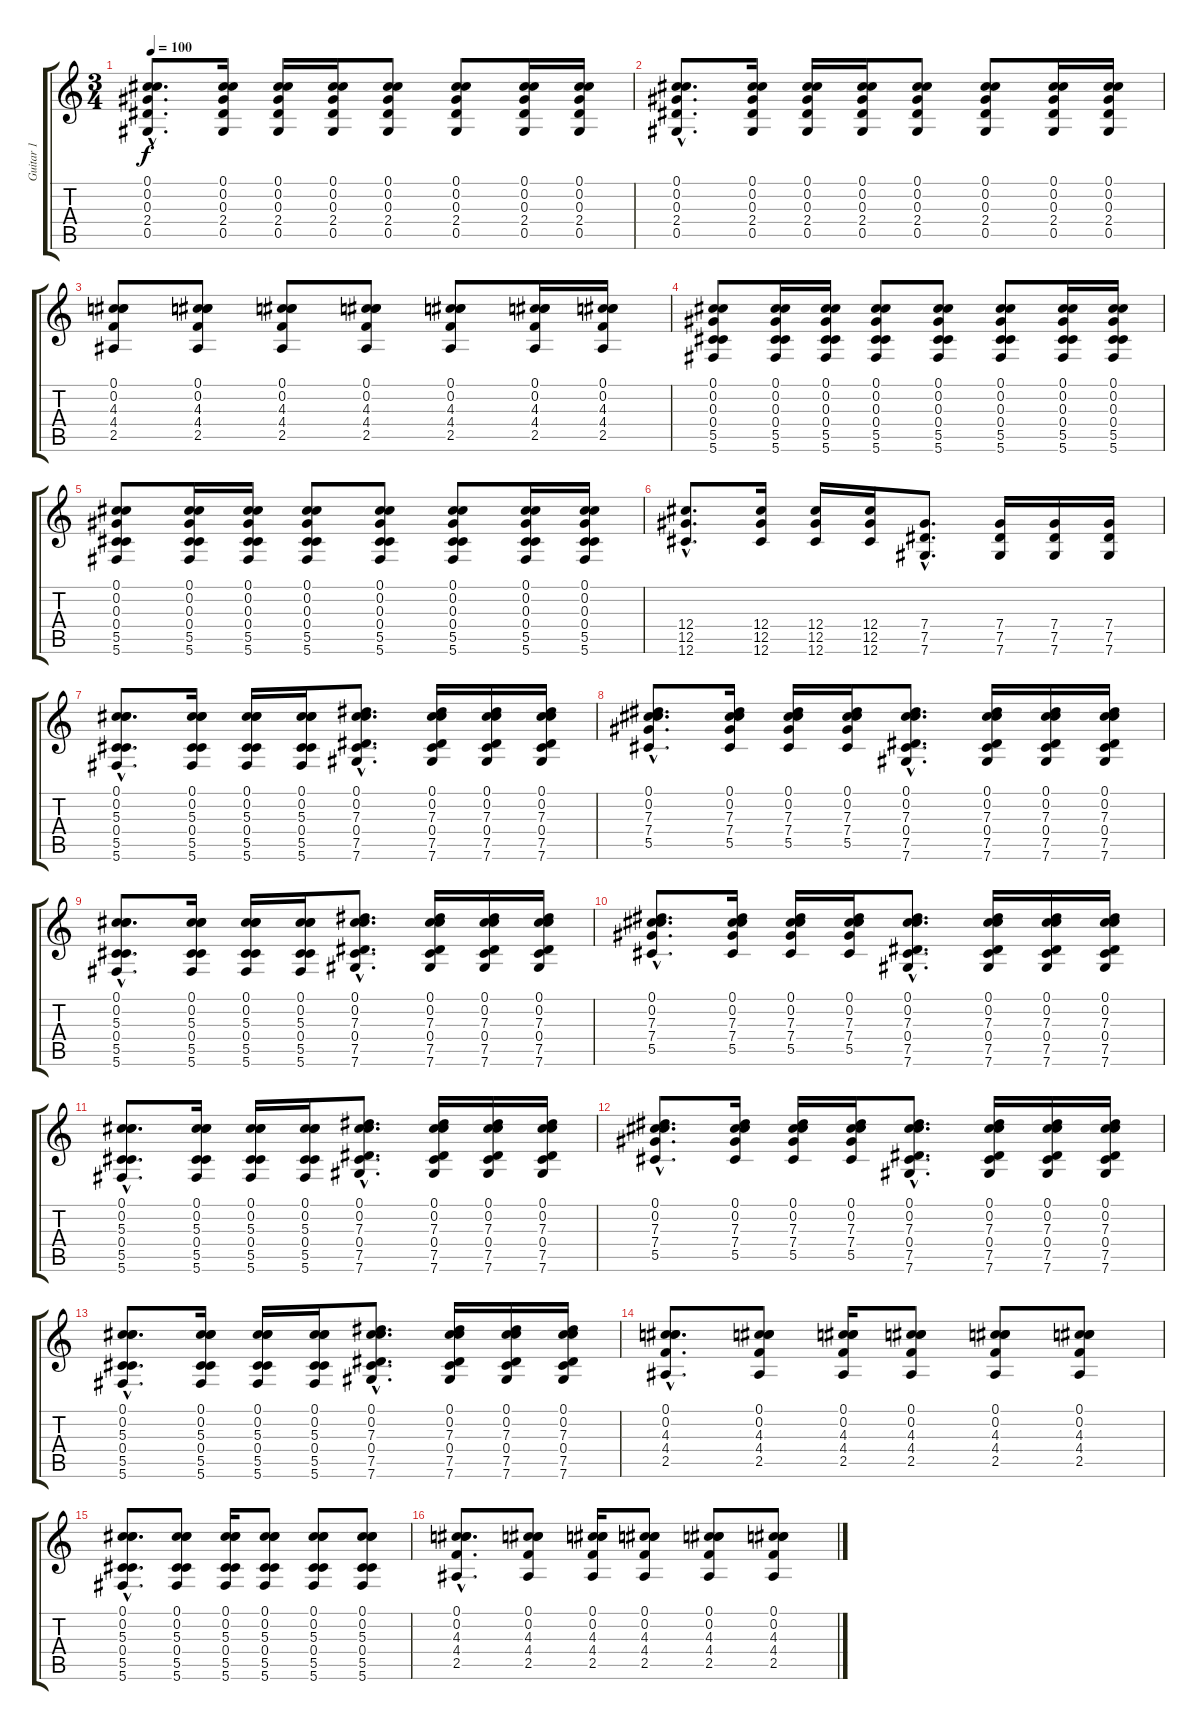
\track ("Guitar 1" "Guitar 1") {instrument overdrivenguitar}
\staff {score tabs}
\tuning (Db4 Db4 Ab3 Db3 Ab2 Db2) {hide}
\ts (3 4)
\tempo 100
\clef g2
\ks c
(0.1{hac} 0.2{hac} 0.3{hac} 2.4{hac} 0.5{hac}).8{d dy f} (0.1 0.2 0.3 2.4 0.5).16 (0.1 0.2 0.3 2.4 0.5).16 (0.1 0.2 0.3 2.4 0.5).16 (0.1 0.2 0.3 2.4 0.5).8 (0.1 0.2 0.3 2.4 0.5).8 (0.1 0.2 0.3 2.4 0.5).16 (0.1 0.2 0.3 2.4 0.5).16 |
(0.1{hac} 0.2{hac} 0.3{hac} 2.4{hac} 0.5{hac}).8{d} (0.1 0.2 0.3 2.4 0.5).16 (0.1 0.2 0.3 2.4 0.5).16 (0.1 0.2 0.3 2.4 0.5).16 (0.1 0.2 0.3 2.4 0.5).8 (0.1 0.2 0.3 2.4 0.5).8 (0.1 0.2 0.3 2.4 0.5).16 (0.1 0.2 0.3 2.4 0.5).16 |
(0.1 0.2 4.3 4.4 2.5).8 (0.1 0.2 4.3 4.4 2.5).8 (0.1 0.2 4.3 4.4 2.5).8 (0.1 0.2 4.3 4.4 2.5).8 (0.1 0.2 4.3 4.4 2.5).8 (0.1 0.2 4.3 4.4 2.5).16 (0.1 0.2 4.3 4.4 2.5).16 |
(0.1 0.2 0.3 0.4 5.5 5.6).8 (0.1 0.2 0.3 0.4 5.5 5.6).16 (0.1 0.2 0.3 0.4 5.5 5.6).16 (0.1 0.2 0.3 0.4 5.5 5.6).8 (0.1 0.2 0.3 0.4 5.5 5.6).8 (0.1 0.2 0.3 0.4 5.5 5.6).8 (0.1 0.2 0.3 0.4 5.5 5.6).16 (0.1 0.2 0.3 0.4 5.5 5.6).16 |
(0.1 0.2 0.3 0.4 5.5 5.6).8 (0.1 0.2 0.3 0.4 5.5 5.6).16 (0.1 0.2 0.3 0.4 5.5 5.6).16 (0.1 0.2 0.3 0.4 5.5 5.6).8 (0.1 0.2 0.3 0.4 5.5 5.6).8 (0.1 0.2 0.3 0.4 5.5 5.6).8 (0.1 0.2 0.3 0.4 5.5 5.6).16 (0.1 0.2 0.3 0.4 5.5 5.6).16 |
(12.4{hac} 12.5{hac} 12.6{hac}).8{d} (12.4 12.5 12.6).16 (12.4 12.5 12.6).16 (12.4 12.5 12.6).16 (7.4{hac} 7.5{hac} 7.6{hac}).8{d} (7.4 7.5 7.6).16 (7.4 7.5 7.6).16 (7.4 7.5 7.6).16 |
(0.1{hac} 0.2{hac} 5.3{hac} 0.4{hac} 5.5{hac} 5.6{hac}).8{d} (0.1 0.2 5.3 0.4 5.5 5.6).16 (0.1 0.2 5.3 0.4 5.5 5.6).16 (0.1 0.2 5.3 0.4 5.5 5.6).16 (0.1{hac} 0.2{hac} 7.3{hac} 0.4{hac} 7.5{hac} 7.6{hac}).8{d} (0.1 0.2 7.3 0.4 7.5 7.6).16 (0.1 0.2 7.3 0.4 7.5 7.6).16 (0.1 0.2 7.3 0.4 7.5 7.6).16 |
(0.1{hac} 0.2{hac} 7.3{hac} 7.4{hac} 5.5{hac}).8{d} (0.1 0.2 7.3 7.4 5.5).16 (0.1 0.2 7.3 7.4 5.5).16 (0.1 0.2 7.3 7.4 5.5).16 (0.1{hac} 0.2{hac} 7.3{hac} 0.4{hac} 7.5{hac} 7.6{hac}).8{d} (0.1 0.2 7.3 0.4 7.5 7.6).16 (0.1 0.2 7.3 0.4 7.5 7.6).16 (0.1 0.2 7.3 0.4 7.5 7.6).16 |
(0.1{hac} 0.2{hac} 5.3{hac} 0.4{hac} 5.5{hac} 5.6{hac}).8{d} (0.1 0.2 5.3 0.4 5.5 5.6).16 (0.1 0.2 5.3 0.4 5.5 5.6).16 (0.1 0.2 5.3 0.4 5.5 5.6).16 (0.1{hac} 0.2{hac} 7.3{hac} 0.4{hac} 7.5{hac} 7.6{hac}).8{d} (0.1 0.2 7.3 0.4 7.5 7.6).16 (0.1 0.2 7.3 0.4 7.5 7.6).16 (0.1 0.2 7.3 0.4 7.5 7.6).16 |
(0.1{hac} 0.2{hac} 7.3{hac} 7.4{hac} 5.5{hac}).8{d} (0.1 0.2 7.3 7.4 5.5).16 (0.1 0.2 7.3 7.4 5.5).16 (0.1 0.2 7.3 7.4 5.5).16 (0.1{hac} 0.2{hac} 7.3{hac} 0.4{hac} 7.5{hac} 7.6{hac}).8{d} (0.1 0.2 7.3 0.4 7.5 7.6).16 (0.1 0.2 7.3 0.4 7.5 7.6).16 (0.1 0.2 7.3 0.4 7.5 7.6).16 |
(0.1{hac} 0.2{hac} 5.3{hac} 0.4{hac} 5.5{hac} 5.6{hac}).8{d} (0.1 0.2 5.3 0.4 5.5 5.6).16 (0.1 0.2 5.3 0.4 5.5 5.6).16 (0.1 0.2 5.3 0.4 5.5 5.6).16 (0.1{hac} 0.2{hac} 7.3{hac} 0.4{hac} 7.5{hac} 7.6{hac}).8{d} (0.1 0.2 7.3 0.4 7.5 7.6).16 (0.1 0.2 7.3 0.4 7.5 7.6).16 (0.1 0.2 7.3 0.4 7.5 7.6).16 |
(0.1{hac} 0.2{hac} 7.3{hac} 7.4{hac} 5.5{hac}).8{d} (0.1 0.2 7.3 7.4 5.5).16 (0.1 0.2 7.3 7.4 5.5).16 (0.1 0.2 7.3 7.4 5.5).16 (0.1{hac} 0.2{hac} 7.3{hac} 0.4{hac} 7.5{hac} 7.6{hac}).8{d} (0.1 0.2 7.3 0.4 7.5 7.6).16 (0.1 0.2 7.3 0.4 7.5 7.6).16 (0.1 0.2 7.3 0.4 7.5 7.6).16 |
(0.1{hac} 0.2{hac} 5.3{hac} 0.4{hac} 5.5{hac} 5.6{hac}).8{d} (0.1 0.2 5.3 0.4 5.5 5.6).16 (0.1 0.2 5.3 0.4 5.5 5.6).16 (0.1 0.2 5.3 0.4 5.5 5.6).16 (0.1{hac} 0.2{hac} 7.3{hac} 0.4{hac} 7.5{hac} 7.6{hac}).8{d} (0.1 0.2 7.3 0.4 7.5 7.6).16 (0.1 0.2 7.3 0.4 7.5 7.6).16 (0.1 0.2 7.3 0.4 7.5 7.6).16 |
(0.1{hac} 0.2{hac} 4.3{hac} 4.4{hac} 2.5{hac}).8{d} (0.1 0.2 4.3 4.4 2.5).8 (0.1 0.2 4.3 4.4 2.5).16 (0.1 0.2 4.3 4.4 2.5).8 (0.1 0.2 4.3 4.4 2.5).8 (0.1 0.2 4.3 4.4 2.5).8 |
(0.1{hac} 0.2{hac} 5.3{hac} 0.4{hac} 5.5{hac} 5.6{hac}).8{d} (0.1 0.2 5.3 0.4 5.5 5.6).8 (0.1 0.2 5.3 0.4 5.5 5.6).16 (0.1 0.2 5.3 0.4 5.5 5.6).8 (0.1 0.2 5.3 0.4 5.5 5.6).8 (0.1 0.2 5.3 0.4 5.5 5.6).8 |
(0.1{hac} 0.2{hac} 4.3{hac} 4.4{hac} 2.5{hac}).8{d} (0.1 0.2 4.3 4.4 2.5).8 (0.1 0.2 4.3 4.4 2.5).16 (0.1 0.2 4.3 4.4 2.5).8 (0.1 0.2 4.3 4.4 2.5).8 (0.1 0.2 4.3 4.4 2.5).8
